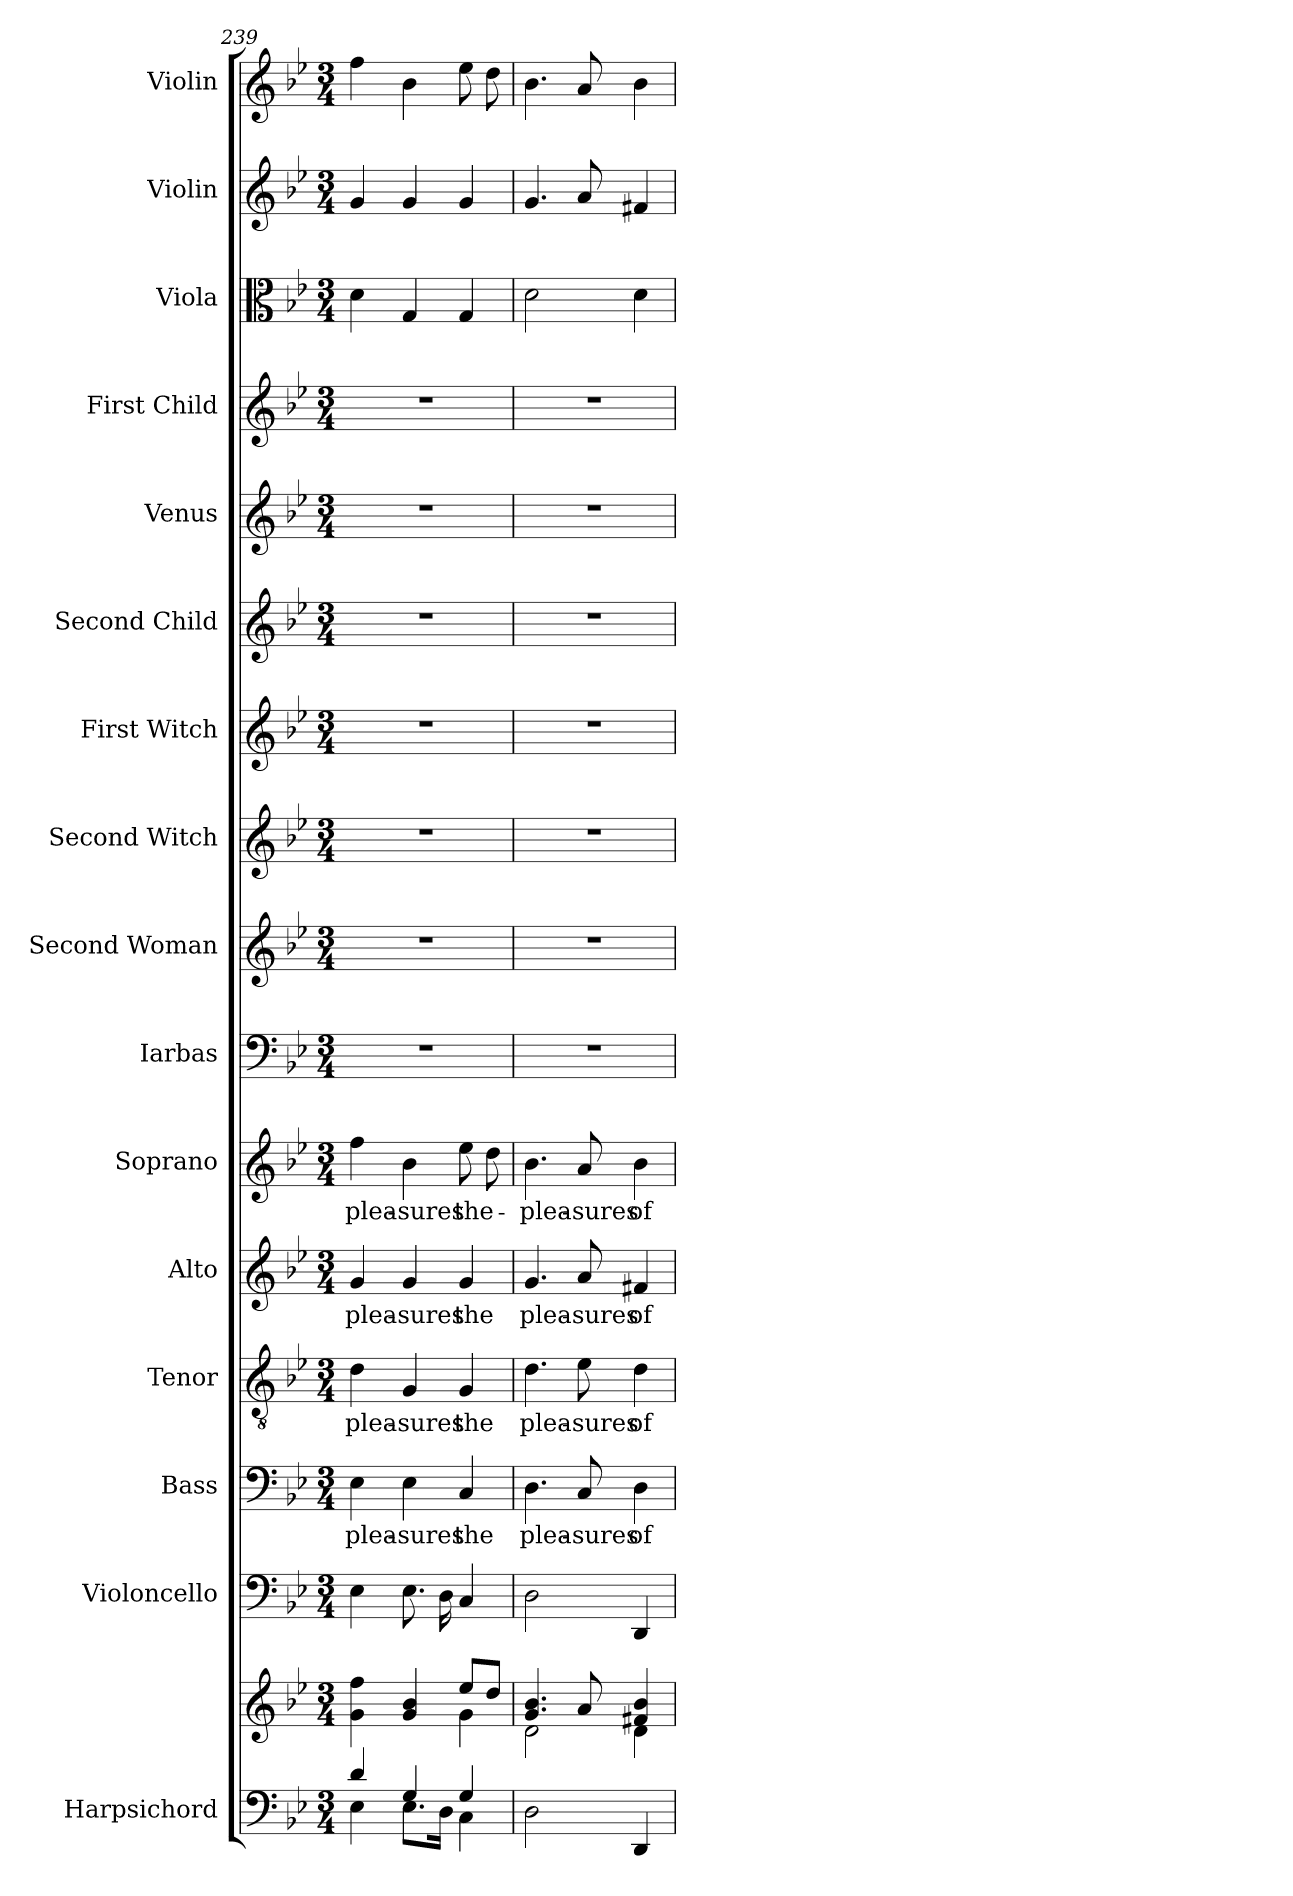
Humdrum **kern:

**kern	**kern	**kern	**kern	**text	**kern	**text	**kern	**text	**kern	**text	**kern	**kern	**kern	**kern	**kern	**kern	**kern	**kern	**kern	**kern
*part16	*part16	*part15	*part14	*part14	*part13	*part13	*part12	*part12	*part11	*part11	*part10	*part9	*part8	*part7	*part6	*part5	*part4	*part3	*part2	*part1
*staff17	*staff16	*staff15	*staff14	*staff14	*staff13	*staff13	*staff12	*staff12	*staff11	*staff11	*staff10	*staff9	*staff8	*staff7	*staff6	*staff5	*staff4	*staff3	*staff2	*staff1
*I"Harpsichord	*	*I"Violoncello	*I"Bass	*	*I"Tenor	*	*I"Alto	*	*I"Soprano	*	*I"Iarbas	*I"Second Woman	*I"Second Witch	*I"First Witch	*I"Second Child	*I"Venus	*I"First Child	*I"Viola	*I"Violin	*I"Violin
*I'Hch.	*	*I'Vc.	*I'B.	*	*I'T.	*	*I'A.	*	*I'S.	*	*I'I.	*I'2W	*I'W2.	*I'W1	*I'C2.	*I'V.	*I'C1	*I'Vla.	*I'Vln.	*I'Vln.
*clefF4	*clefG2	*clefF4	*clefF4	*	*clefGv2	*	*clefG2	*	*clefG2	*	*clefF4	*clefG2	*clefG2	*clefG2	*clefG2	*clefG2	*clefG2	*clefC3	*clefG2	*clefG2
*k[b-e-]	*k[b-e-]	*k[b-e-]	*k[b-e-]	*	*k[b-e-]	*	*k[b-e-]	*	*k[b-e-]	*	*k[b-e-]	*k[b-e-]	*k[b-e-]	*k[b-e-]	*k[b-e-]	*k[b-e-]	*k[b-e-]	*k[b-e-]	*k[b-e-]	*k[b-e-]
*M3/4	*M3/4	*M3/4	*M3/4	*	*M3/4	*	*M3/4	*	*M3/4	*	*M3/4	*M3/4	*M3/4	*M3/4	*M3/4	*M3/4	*M3/4	*M3/4	*M3/4	*M3/4
=239	=239	=239	=239	=239	=239	=239	=239	=239	=239	=239	=239	=239	=239	=239	=239	=239	=239	=239	=239	=239
*^	*^	*	*	*	*	*	*	*	*	*	*	*	*	*	*	*	*	*	*	*
!	!	!	!	!	!	!LO:LY:b	!	!LO:LY:b	!	!LO:LY:b	!	!LO:LY:b	!	!	!	!	!	!	!	!	!	!
4d/	4E-\	4g\ 4ff\	2ryy	4E-\	4E-\	plea-	4d\	plea-	4g/	plea-	4ff\	plea-	2.r	2.r	2.r	2.r	2.r	2.r	2.r	4d\	4g/	4ff\
!	!	!	!	!	!	!LO:LY:b	!	!LO:LY:b	!	!LO:LY:b	!	!LO:LY:b	!	!	!	!	!	!	!	!	!	!
4G/	8.E-\L	4g/ 4b-/	.	8.E-\	4E-\	-sures	4G/	-sures	4g/	-sures	4b-\	-sures	.	.	.	.	.	.	.	4G/	4g/	4b-\
.	16D\Jk	.	.	16D\	.	.	.	.	.	.	.	.	.	.	.	.	.	.	.	.	.	.
!	!	!	!	!	!	!LO:LY:b	!	!LO:LY:b	!	!LO:LY:b	!	!LO:LY:b	!	!	!	!	!	!	!	!	!	!
4G/	4C\	8ee-/L	4g\	4C/	4C/	the	4G/	the	4g/	the	8ee-\	the-	.	.	.	.	.	.	.	4G/	4g/	8ee-\
.	.	8dd/J	.	.	.	.	.	.	.	.	8dd\	.	.	.	.	.	.	.	.	.	.	8dd\
*v	*v	*	*	*	*	*	*	*	*	*	*	*	*	*	*	*	*	*	*	*	*	*
=240	=240	=240	=240	=240	=240	=240	=240	=240	=240	=240	=240	=240	=240	=240	=240	=240	=240	=240	=240	=240	=240
!	!	!	!	!	!LO:LY:b	!	!LO:LY:b	!	!LO:LY:b	!	!LO:LY:b	!	!	!	!	!	!	!	!	!	!
2D\	4.g/ 4.b-/	2d\	2D\	4.D\	plea-	4.d\	plea-	4.g/	plea-	4.b-\	-plea-	2.r	2.r	2.r	2.r	2.r	2.r	2.r	2d\	4.g/	4.b-\
!	!	!	!	!	!LO:LY:b	!	!LO:LY:b	!	!LO:LY:b	!	!LO:LY:b	!	!	!	!	!	!	!	!	!	!
.	8a/	.	.	8C/	-sures	8e-\	-sures	8a/	-sures	8a/	-sures	.	.	.	.	.	.	.	.	8a/	8a/
!	!	!	!	!	!LO:LY:b	!	!LO:LY:b	!	!LO:LY:b	!	!LO:LY:b	!	!	!	!	!	!	!	!	!	!
4DD/	4f#X/ 4b-/	4d\	4DD/	4D\	of	4d\	of	4f#X/	of	4b-\	of	.	.	.	.	.	.	.	4d\	4f#X/	4b-\
*	*v	*v	*	*	*	*	*	*	*	*	*	*	*	*	*	*	*	*	*	*	*
=	=	=	=	=	=	=	=	=	=	=	=	=	=	=	=	=	=	=	=	=
*-	*-	*-	*-	*-	*-	*-	*-	*-	*-	*-	*-	*-	*-	*-	*-	*-	*-	*-	*-	*-
